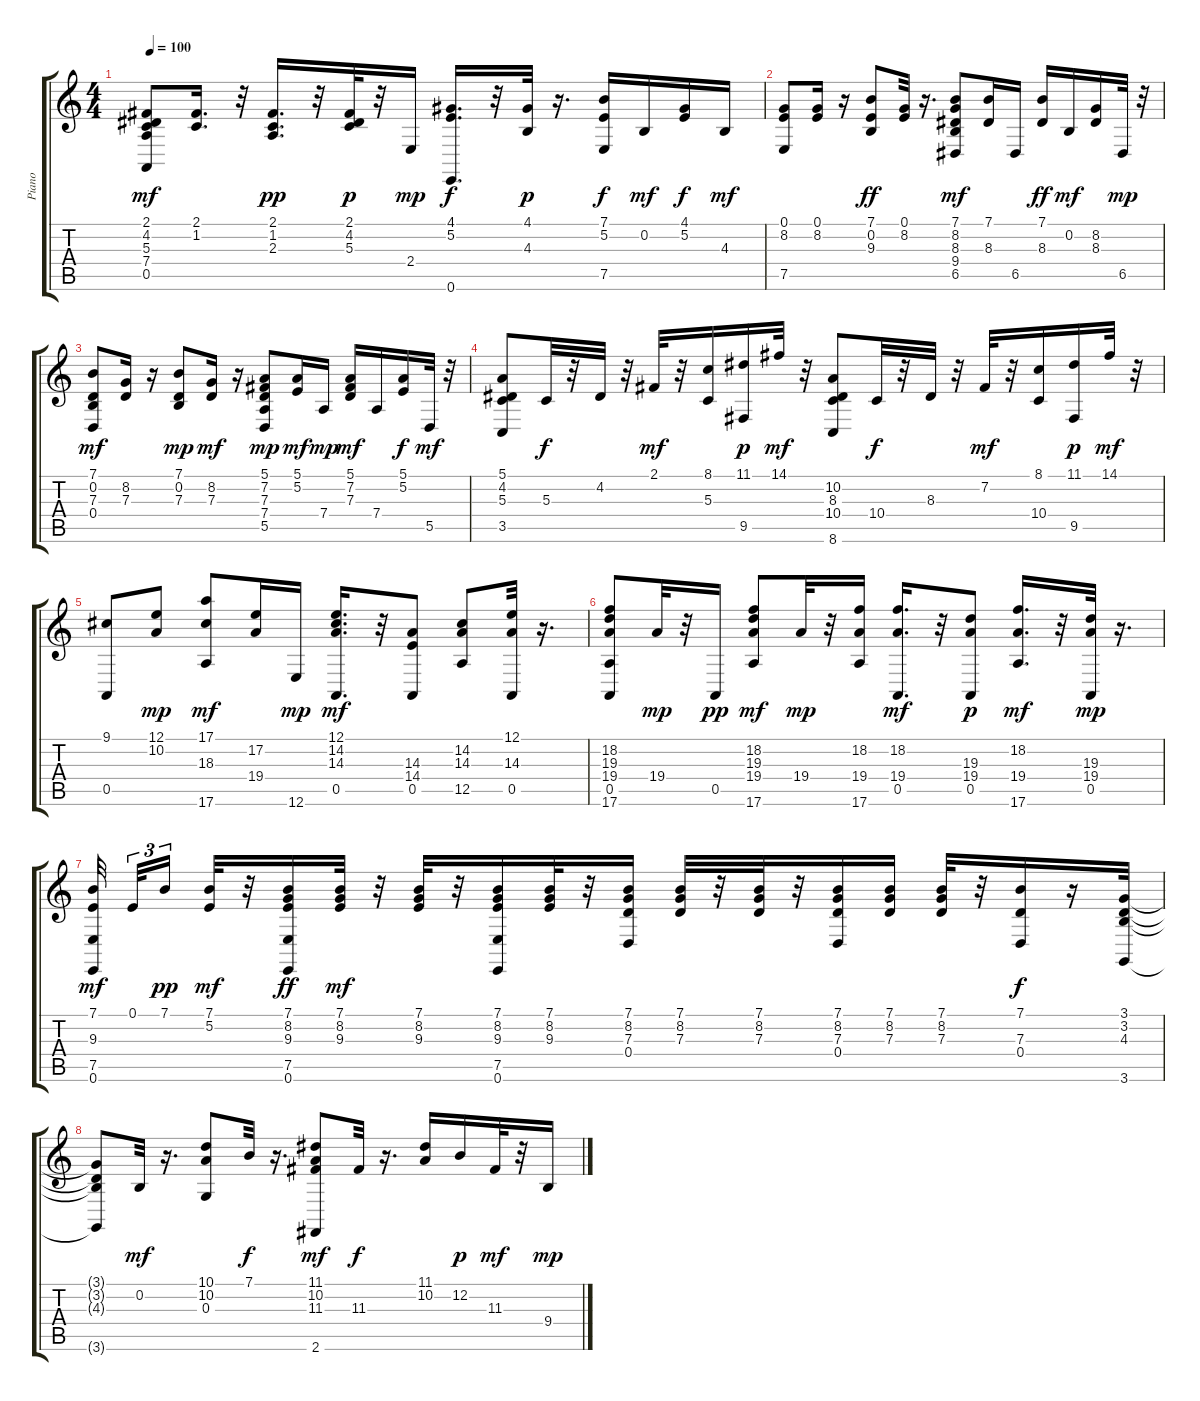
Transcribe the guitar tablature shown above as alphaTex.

\track ("Piano" "Piano") {instrument brightacousticpiano}
\staff {score tabs}
\tuning (E4 B3 G3 D3 A2 E2) {hide}
\ts (4 4)
\tempo 100
\clef g2
\ks c
(2.1 4.2 5.3 7.4 0.5).8{dy mf} (2.1 1.2).16{d} r.32 (2.1 1.2 2.3).16{d dy pp} r.32 (2.1 4.2 5.3).32{dy p} r.32 2.4.16{dy mp} (4.1 5.2 0.6).16{d dy f} r.32 (4.1 4.3).32{dy p} r.16{d} (7.1 5.2 7.5).16{dy f} 0.2.16{dy mf} (4.1 5.2).16{dy f} 4.3.16{dy mf} |
(0.1 8.2 7.5).8 (0.1 8.2).16 r.16 (7.1 0.2 9.3).8{dy ff} (0.1 8.2).32 r.16{d} (7.1 8.2 8.3 9.4 6.5).8{dy mf} (7.1 8.3).16 6.5.16 (7.1 8.3).16{dy ff} 0.2.16{dy mf} (8.2 8.3).16 6.5.32{dy mp} r.32 |
(7.1 0.2 7.3 0.4).8{dy mf} (8.2 7.3).16 r.16 (7.1 0.2 7.3).8{dy mp} (8.2 7.3).16{dy mf} r.16 (5.1 7.2 7.3 7.4 5.5).8{dy mp} (5.1 5.2).16{dy mf} 7.4.16{dy mp} (5.1 7.2 7.3).16{dy mf} 7.4.16 (5.1 5.2).16{dy f} 5.5.32{dy mf} r.32 |
(5.1 4.2 5.3 3.5).8 5.3.32{dy f} r.32 4.2.32 r.32 2.1.32{dy mf} r.32 (8.1 5.3).16 (11.1 9.5).16{dy p} 14.1.32{dy mf} r.32 (10.2 8.3 10.4 8.6).8 10.4.32{dy f} r.32 8.3.32 r.32 7.2.32{dy mf} r.32 (8.1 10.4).16 (11.1 9.5).16{dy p} 14.1.32{dy mf} r.32 |
(9.1 0.5).8 (12.1 10.2).8{dy mp} (17.1 18.3 17.6).8{dy mf} (17.2 19.4).16 12.6.16{dy mp} (12.1 14.2 14.3 0.5).16{d dy mf} r.32 (14.3 14.4 0.5).8 (14.2 14.3 12.5).8 (12.1 14.3 0.5).32 r.16{d} |
(18.2 19.3 19.4 0.5 17.6).8 19.4.32{dy mp} r.32 0.5.16{dy pp} (18.2 19.3 19.4 17.6).8{dy mf} 19.4.32{dy mp} r.32 (18.2 19.4 17.6).16 (18.2 19.4 0.5).16{d dy mf} r.32 (19.3 19.4 0.5).8{dy p} (18.2 19.4 17.6).16{d dy mf} r.32 (19.3 19.4 0.5).32{dy mp} r.16{d} |
(7.1 9.3 7.5 0.6).32{dy mf beam splitsecondary} 0.1.32{tu (3 2)} 7.1.16{tu (3 2) dy pp beam splitsecondary} (7.1 5.2).32{dy mf} r.32 (7.1 8.2 9.3 7.5 0.6).16{dy ff} (7.1 8.2 9.3).32{dy mf} r.32 (7.1 8.2 9.3).32 r.32 (7.1 8.2 9.3 7.5 0.6).16 (7.1 8.2 9.3).32 r.32 (7.1 8.2 7.3 0.4).16 (7.1 8.2 7.3).32 r.32 (7.1 8.2 7.3).32 r.32 (7.1 8.2 7.3 0.4).16 (7.1 8.2 7.3).16 (7.1 8.2 7.3).32 r.32 (7.1 7.3 0.4).16{dy f} r.16 (3.1 3.2 4.3 3.6).32 |
(3.1{t} 3.2{t} 4.3{t} 3.6{t}).8 0.2.32{dy mf} r.16{d} (10.1 10.2 0.3).8 7.1.32{dy f} r.16{d} (11.1 10.2 11.3 2.6).8{dy mf} 11.3.32{dy f} r.16{d} (11.1 10.2).16 12.2.16{dy p} 11.3.32{dy mf} r.32 9.4.16{dy mp}
